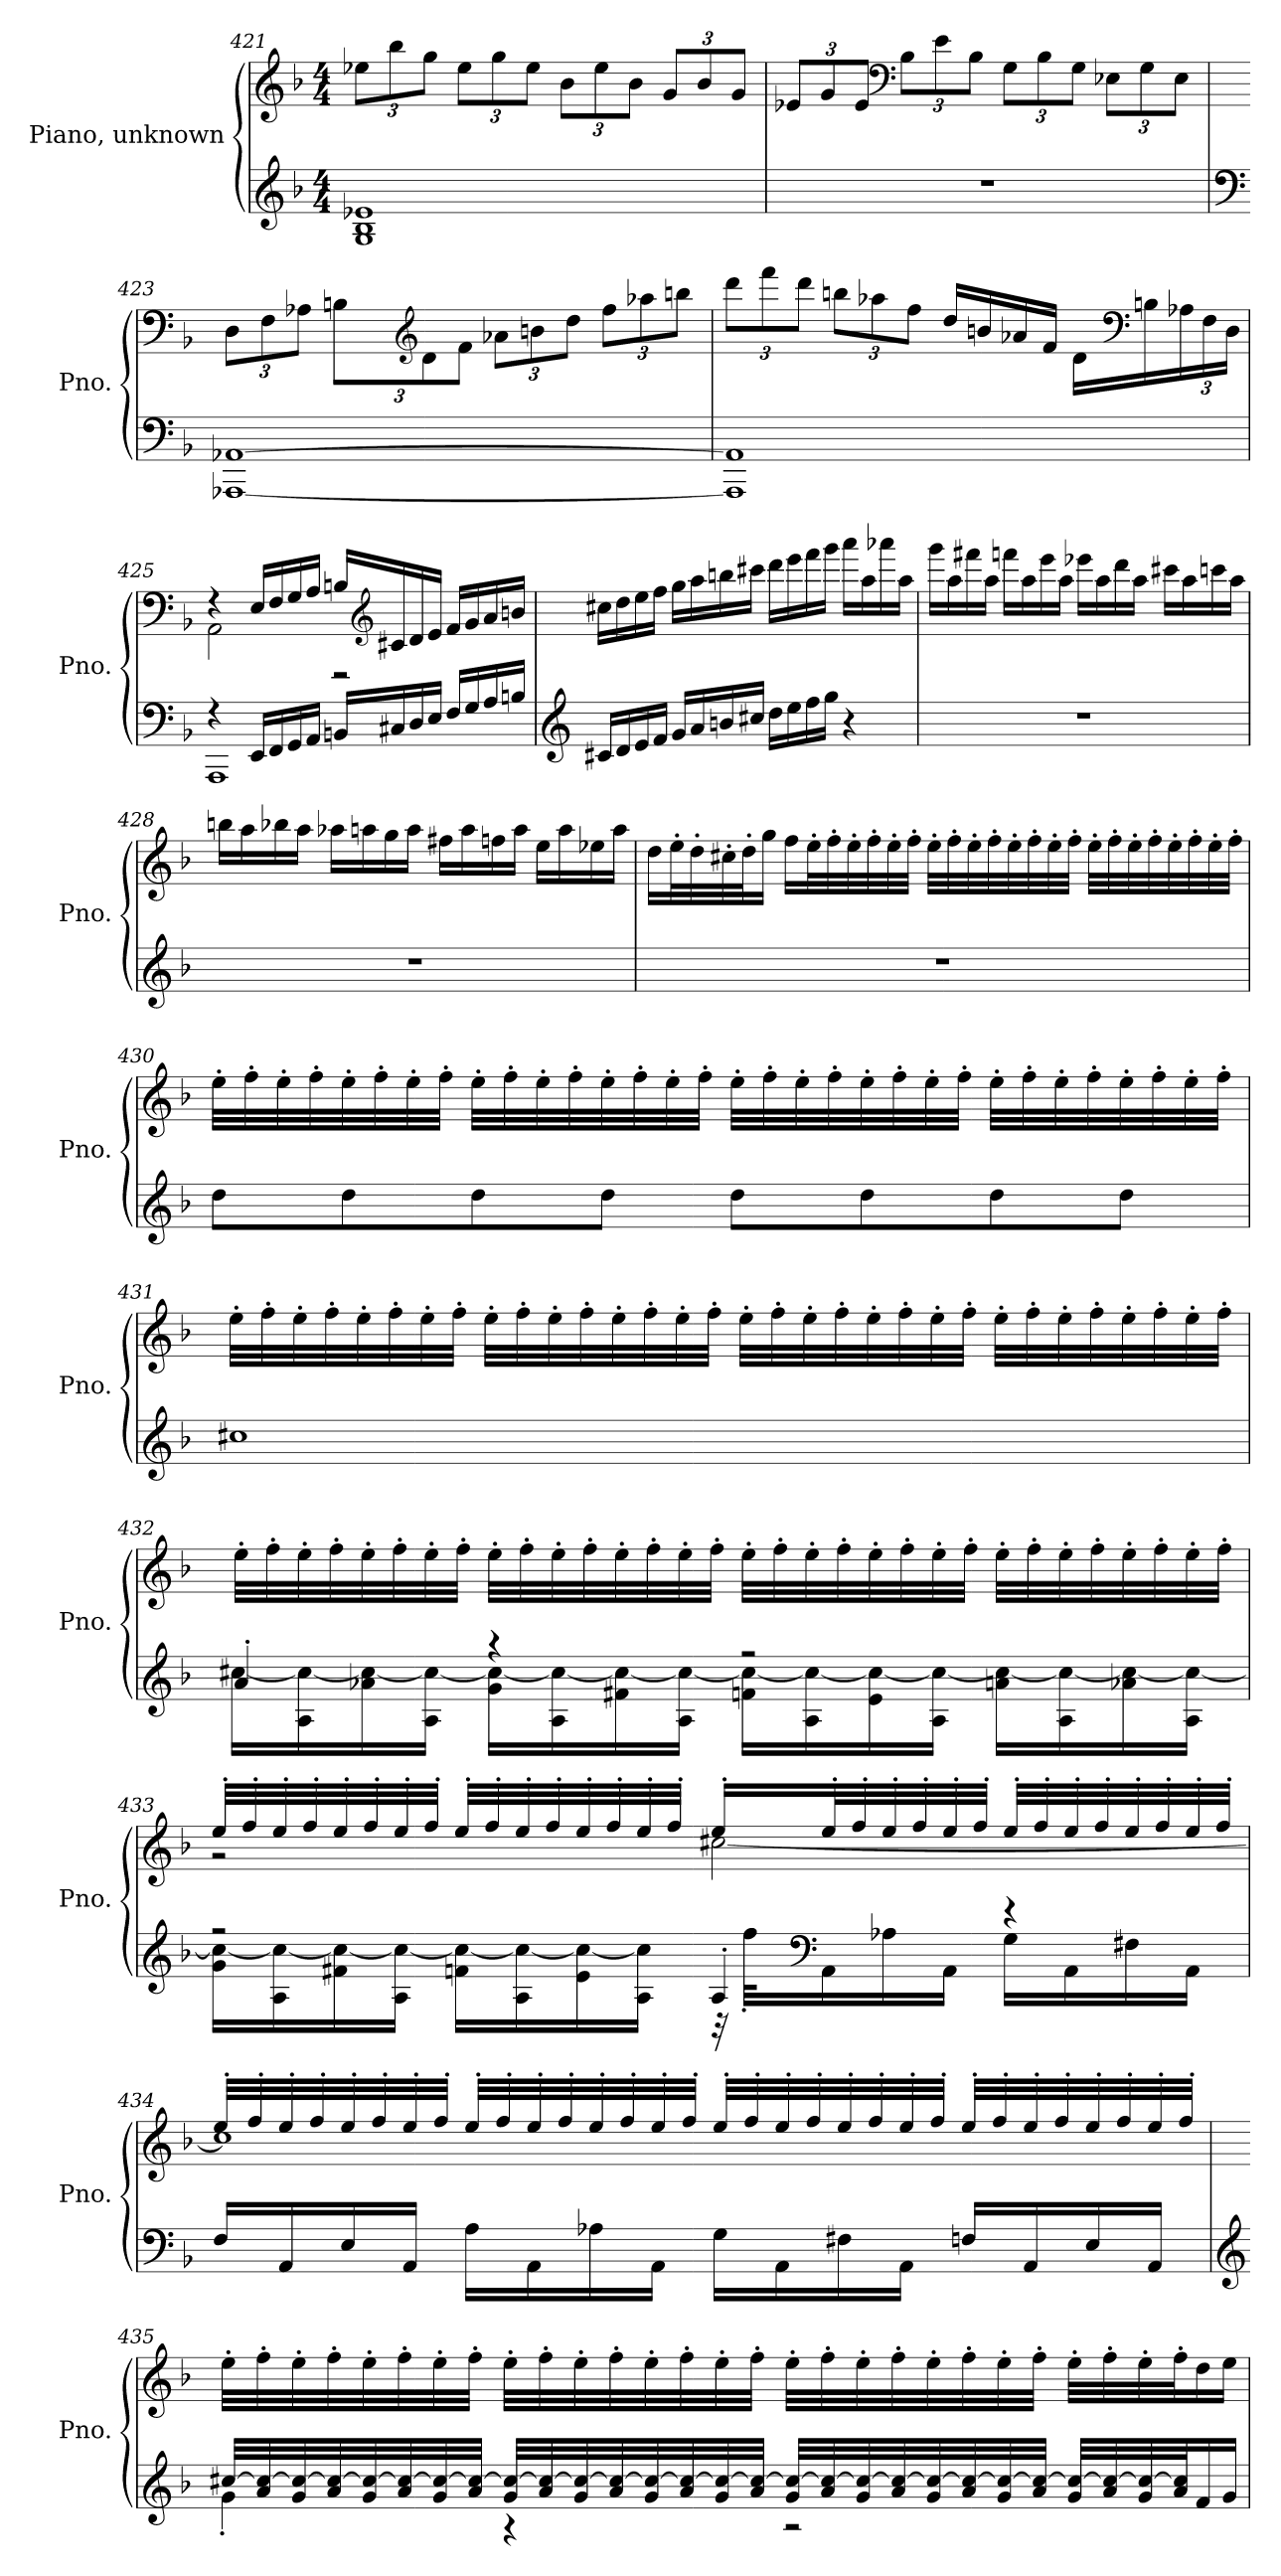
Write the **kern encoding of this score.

**kern	**kern
*part1	*part1
*staff2	*staff1
*I"Piano, unknown	*
*I'Pno.	*
!!LO:PB:g=z
*clefG2	*clefG2
*k[b-]	*k[b-]
*M4/4	*M4/4
*	*Xbrackettup
=421	=421
1G 1B- 1e-X	12ee-X\L
.	12bb-\
.	12gg\J
.	12ee-\L
.	12gg\
.	12ee-\J
.	12b-\L
.	12ee-\
.	12b-\J
.	12g/L
.	12b-/
.	12g/J
=422	=422
1r	12e-X/L
.	12g/
.	12e-/J
*	*clefF4
.	12B-\L
.	12e-\
.	12B-\J
.	12G\L
.	12B-\
.	12G\J
.	12E-X\L
.	12G\
.	12E-\J
!!LO:LB:g=z
=423	=423
*clefF4	*
[1AAA-X [1AA-X	12D\L
.	12F\
.	12A-X\J
.	12Bn\L
*	*clefG2
.	12d\
.	12f\J
.	12a-X\L
.	12bn\
.	12dd\J
.	12ff\L
.	12aa-X\
.	12bbn\J
=424	=424
1AAA-] 1AA-]	12ddd\L
.	12fff\
.	12ddd\J
.	12bbn\L
.	12aa-X\
.	12ff\J
.	16dd/LL
.	16bn/
.	16a-X/
.	16f/JJ
.	16d\LL
*	*clefF4
.	16Bn\
.	24A-X\
.	24F\
.	24D\JJ
!!LO:LB:g=z
=425	=425
*^	*^
4r	1AAA	4r	2AA\
16EE/LL	.	16E/LL	.
16FF/	.	16F/	.
16GG/	.	16G/	.
16AA/JJ	.	16A/JJ	.
16BBn/LL	.	16Bn/LL	2r
*	*	*clefG2	*
16C#X/	.	16c#X/	.
16D/	.	16d/	.
16E/JJ	.	16e/JJ	.
16F/LL	.	16f/LL	.
16G/	.	16g/	.
16A/	.	16a/	.
16Bn/JJ	.	16bn/JJ	.
*v	*v	*	*
*	*v	*v
=426	=426
*clefG2	*
16c#X/LL	16cc#X\LL
16d/	16dd\
16e/	16ee\
16f/JJ	16ff\JJ
16g/LL	16gg\LL
16a/	16aa\
16bn/	16bbn\
16cc#X/JJ	16ccc#X\JJ
16dd\LL	16ddd\LL
16ee\	16eee\
16ff\	16fff\
16gg\JJ	16ggg\JJ
4r	16aaa\LL
.	16aa\
.	16aaa-X\
.	16aa\JJ
!!LO:LB:g=z
=427	=427
1r	16ggg\LL
.	16aa\
.	16fff#X\
.	16aa\JJ
.	16fffn\LL
.	16aa\
.	16eee\
.	16aa\JJ
.	16eee-X\LL
.	16aa\
.	16ddd\
.	16aa\JJ
.	16ccc#X\LL
.	16aa\
.	16cccn\
.	16aa\JJ
=428	=428
1r	16bbn\LL
.	16aa\
.	16bb-X\
.	16aa\JJ
.	16aa-X\LL
.	16aan\
.	16gg\
.	16aa\JJ
.	16ff#X\LL
.	16aa\
.	16ffn\
.	16aa\JJ
.	16ee\LL
.	16aa\
.	16ee-X\
.	16aa\JJ
!!LO:LB:g=z
=429	=429
1r	16dd\LL
.	32ee'\L
.	32dd'\
.	32cc#X'\
.	32dd'\J
.	16gg\JJ
.	16ff\LL
.	32ee'\L
.	32ff'\
.	32ee'\
.	32ff'\
.	32ee'\
.	32ff'\JJJ
.	32ee'\LLL
.	32ff'\
.	32ee'\
.	32ff'\
.	32ee'\
.	32ff'\
.	32ee'\
.	32ff'\JJJ
.	32ee'\LLL
.	32ff'\
.	32ee'\
.	32ff'\
.	32ee'\
.	32ff'\
.	32ee'\
.	32ff'\JJJ
!!LO:LB:g=z
=430	=430
8dd\L	32ee'\LLL
.	32ff'\
.	32ee'\
.	32ff'\
8dd\	32ee'\
.	32ff'\
.	32ee'\
.	32ff'\JJJ
8dd\	32ee'\LLL
.	32ff'\
.	32ee'\
.	32ff'\
8dd\J	32ee'\
.	32ff'\
.	32ee'\
.	32ff'\JJJ
8dd\L	32ee'\LLL
.	32ff'\
.	32ee'\
.	32ff'\
8dd\	32ee'\
.	32ff'\
.	32ee'\
.	32ff'\JJJ
8dd\	32ee'\LLL
.	32ff'\
.	32ee'\
.	32ff'\
8dd\J	32ee'\
.	32ff'\
.	32ee'\
.	32ff'\JJJ
!!LO:PB:g=z
=431	=431
1cc#X	32ee'\LLL
.	32ff'\
.	32ee'\
.	32ff'\
.	32ee'\
.	32ff'\
.	32ee'\
.	32ff'\JJJ
.	32ee'\LLL
.	32ff'\
.	32ee'\
.	32ff'\
.	32ee'\
.	32ff'\
.	32ee'\
.	32ff'\JJJ
.	32ee'\LLL
.	32ff'\
.	32ee'\
.	32ff'\
.	32ee'\
.	32ff'\
.	32ee'\
.	32ff'\JJJ
.	32ee'\LLL
.	32ff'\
.	32ee'\
.	32ff'\
.	32ee'\
.	32ff'\
.	32ee'\
.	32ff'\JJJ
!!LO:LB:g=z
=432	=432
*^	*
4a'/	[16cc#X\LL	32ee'\LLL
.	.	32ff'\
.	16A\ 16cc#\_	32ee'\
.	.	32ff'\
.	16a-X\ 16cc#\_	32ee'\
.	.	32ff'\
.	16A\ 16cc#\_JJ	32ee'\
.	.	32ff'\JJJ
4r	16g\ 16cc#\_LL	32ee'\LLL
.	.	32ff'\
.	16A\ 16cc#\_	32ee'\
.	.	32ff'\
.	16f#X\ 16cc#\_	32ee'\
.	.	32ff'\
.	16A\ 16cc#\_JJ	32ee'\
.	.	32ff'\JJJ
2r	16fn\ 16cc#\_LL	32ee'\LLL
.	.	32ff'\
.	16A\ 16cc#\_	32ee'\
.	.	32ff'\
.	16e\ 16cc#\_	32ee'\
.	.	32ff'\
.	16A\ 16cc#\_JJ	32ee'\
.	.	32ff'\JJJ
.	16an\ 16cc#\_LL	32ee'\LLL
.	.	32ff'\
.	16A\ 16cc#\_	32ee'\
.	.	32ff'\
.	16a-X\ 16cc#\_	32ee'\
.	.	32ff'\
.	16A\ 16cc#\_JJ	32ee'\
.	.	32ff'\JJJ
!!LO:LB:g=z
=433	=433	=433
*	*	*^
2r	16g\ 16cc#\_LL	32ee'/LLL	2r
.	.	32ff'/	.
.	16A\ 16cc#\_	32ee'/	.
.	.	32ff'/	.
.	16f#X\ 16cc#\_	32ee'/	.
.	.	32ff'/	.
.	16A\ 16cc#\_JJ	32ee'/	.
.	.	32ff'/JJJ	.
.	16fn\ 16cc#\_LL	32ee'/LLL	.
.	.	32ff'/	.
.	16A\ 16cc#\_	32ee'/	.
.	.	32ff'/	.
.	16e\ 16cc#\_	32ee'/	.
.	.	32ff'/	.
.	16A\ 16cc#\]JJ	32ee'/	.
.	.	32ff'/JJJ	.
4A'/	32r	16ee'/LL	[2cc#X\
.	32ff'\KLL	.	.
*clefF4	*	*	*
.	16AA\	32ee'/L	.
.	.	32ff'/	.
.	16A-X\	32ee'/	.
.	.	32ff'/	.
.	16AA\JJ	32ee'/	.
.	.	32ff'/JJJ	.
4r	16G\LL	32ee'/LLL	.
.	.	32ff'/	.
.	16AA\	32ee'/	.
.	.	32ff'/	.
.	16F#X\	32ee'/	.
.	.	32ff'/	.
.	16AA\JJ	32ee'/	.
.	.	32ff'/JJJ	.
*v	*v	*	*
!!LO:LB:g=z	!!
=434	=434	=434
16F/LL	32ee'/LLL	1cc#]
.	32ff'/	.
16AA/	32ee'/	.
.	32ff'/	.
16E/	32ee'/	.
.	32ff'/	.
16AA/JJ	32ee'/	.
.	32ff'/JJJ	.
16A\LL	32ee'/LLL	.
.	32ff'/	.
16AA\	32ee'/	.
.	32ff'/	.
16A-X\	32ee'/	.
.	32ff'/	.
16AA\JJ	32ee'/	.
.	32ff'/JJJ	.
16G\LL	32ee'/LLL	.
.	32ff'/	.
16AA\	32ee'/	.
.	32ff'/	.
16F#X\	32ee'/	.
.	32ff'/	.
16AA\JJ	32ee'/	.
.	32ff'/JJJ	.
16Fn/LL	32ee'/LLL	.
.	32ff'/	.
16AA/	32ee'/	.
.	32ff'/	.
16E/	32ee'/	.
.	32ff'/	.
16AA/JJ	32ee'/	.
.	32ff'/JJJ	.
*	*v	*v
!!LO:LB:g=z
=435	=435
*clefG2	*
*^	*
[32cc#X/LLL	4g'\	32ee'\LLL
32a/ 32cc#/_	.	32ff'\
32g/ 32cc#/_	.	32ee'\
32a/ 32cc#/_	.	32ff'\
32g/ 32cc#/_	.	32ee'\
32a/ 32cc#/_	.	32ff'\
32g/ 32cc#/_	.	32ee'\
32a/ 32cc#/_JJJ	.	32ff'\JJJ
32g/ 32cc#/_LLL	4r	32ee'\LLL
32a/ 32cc#/_	.	32ff'\
32g/ 32cc#/_	.	32ee'\
32a/ 32cc#/_	.	32ff'\
32g/ 32cc#/_	.	32ee'\
32a/ 32cc#/_	.	32ff'\
32g/ 32cc#/_	.	32ee'\
32a/ 32cc#/_JJJ	.	32ff'\JJJ
32g/ 32cc#/_LLL	2r	32ee'\LLL
32a/ 32cc#/_	.	32ff'\
32g/ 32cc#/_	.	32ee'\
32a/ 32cc#/_	.	32ff'\
32g/ 32cc#/_	.	32ee'\
32a/ 32cc#/_	.	32ff'\
32g/ 32cc#/_	.	32ee'\
32a/ 32cc#/_JJJ	.	32ff'\JJJ
32g/ 32cc#/_LLL	.	32ee'\LLL
32a/ 32cc#/_	.	32ff'\
32g/ 32cc#/_	.	32ee'\
32a/ 32cc#/]J	.	32ff'\J
16f/	.	16dd\
16g/JJ	.	16ee\JJ
*v	*v	*
=	=
*-	*-
